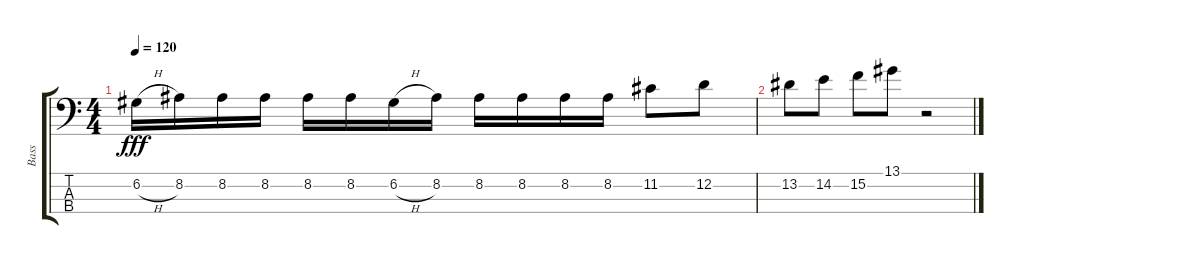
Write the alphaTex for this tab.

\track ("Bass" "Bass") {instrument fretlessbass}
\staff {score tabs}
\tuning (G2 D2 A1 E1) {hide}
\ts (4 4)
\tempo 120
\clef f4
\ks c
6.2{h}.16{dy fff} 8.2.16 8.2.16 8.2.16 8.2.16 8.2.16 6.2{h}.16 8.2.16 8.2.16 8.2.16 8.2.16 8.2.16 11.2.8 12.2.8 |
13.2.8 14.2.8 15.2.8 13.1.8 r.2
